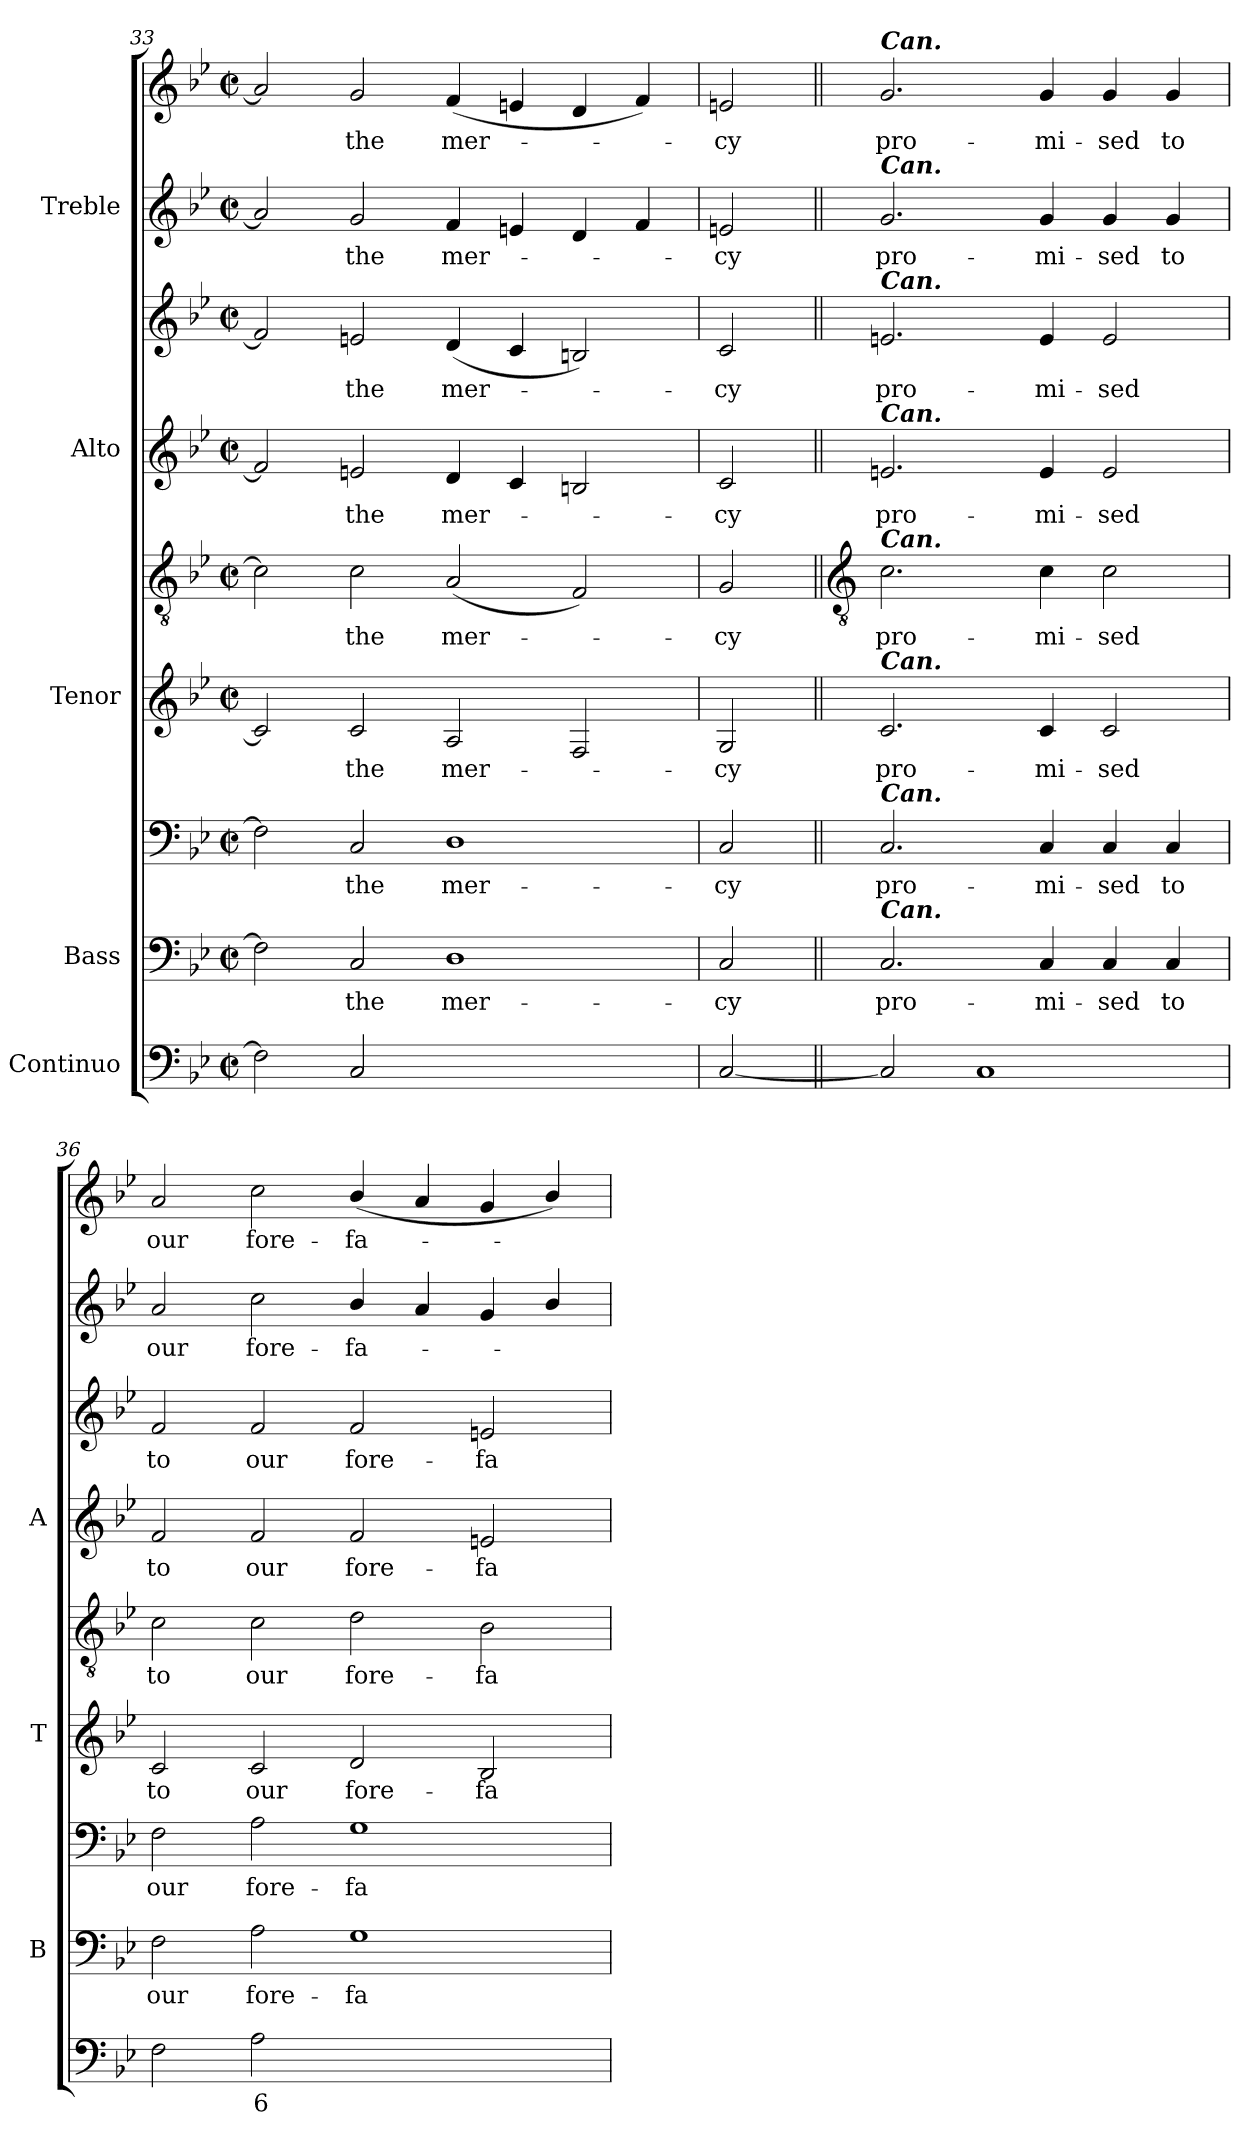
**kern	**text	**kern	**text	**kern	**text	**kern	**text	**kern	**text	**kern	**text	**kern	**text	**kern	**text	**kern	**text
*part5	*part5	*part4	*part4	*part4	*part4	*part3	*part3	*part3	*part3	*part2	*part2	*part2	*part2	*part1	*part1	*part1	*part1
*staff9	*staff9	*staff8	*staff8	*staff7	*staff7	*staff6	*staff6	*staff5	*staff5	*staff4	*staff4	*staff3	*staff3	*staff2	*staff2	*staff1	*staff1
*I"Continuo	*	*I"Bass	*	*	*	*I"Tenor	*	*	*	*I"Alto	*	*	*	*I"Treble	*	*	*
*	*	*I'B	*	*	*	*I'T	*	*	*	*I'A	*	*	*	*	*	*	*
*clefF4	*	*	*	*clefF4	*	*	*	*clefGv2	*	*	*	*clefG2	*	*	*	*clefG2	*
*k[b-e-]	*	*k[b-e-]	*	*k[b-e-]	*	*k[b-e-]	*	*k[b-e-]	*	*k[b-e-]	*	*k[b-e-]	*	*k[b-e-]	*	*k[b-e-]	*
*B-:	*	*B-:	*	*B-:	*	*B-:	*	*B-:	*	*B-:	*	*B-:	*	*B-:	*	*B-:	*
*M4/2	*	*M4/2	*	*M4/2	*	*M4/2	*	*M4/2	*	*M4/2	*	*M4/2	*	*M4/2	*	*M4/2	*
*met(c|)	*	*met(c|)	*	*met(c|)	*	*met(c|)	*	*met(c|)	*	*met(c|)	*	*met(c|)	*	*met(c|)	*	*met(c|)	*
=33	=33	=33	=33	=33	=33	=33	=33	=33	=33	=33	=33	=33	=33	=33	=33	=33	=33
2F]	.	2F]	.	2F]	.	2c]	.	2c]	.	2f]	.	2f]	.	2a]	.	2a]	.
!	!	!	!LO:LY:b	!	!LO:LY:b	!	!LO:LY:b	!	!LO:LY:b	!	!LO:LY:b	!	!LO:LY:b	!	!LO:LY:b	!	!LO:LY:b
2C	.	2C	the	2C	the	2c	the	2c	the	2en	the	2en	the	2g	the	2g	the
!	!LO:LY:b	!	!LO:LY:b	!	!LO:LY:b	!	!LO:LY:b	!	!LO:LY:b	!	!LO:LY:b	!	!LO:LY:b	!	!LO:LY:b	!	!LO:LY:b
[2Dyy	5	1D	mer-	1D	mer-	2A	mer-	(<2A	mer-	4d	mer-	(<4d	mer-	4f	mer-	(<4f	mer-
.	.	.	.	.	.	.	.	.	.	4c	.	4c	.	4en	.	4en	.
!	!LO:LY:b	!	!	!	!	!	!	!	!	!	!	!	!	!	!	!	!
2Dyy]	6	.	.	.	.	2F	.	2F)	.	2Bn	.	2Bn)	.	4d	.	4d	.
.	.	.	.	.	.	.	.	.	.	.	.	.	.	4f	.	4f)	.
=34	=34	=34	=34	=34	=34	=34	=34	=34	=34	=34	=34	=34	=34	=34	=34	=34	=34
!	!	!	!LO:LY:b	!	!LO:LY:b	!	!LO:LY:b	!	!LO:LY:b	!	!LO:LY:b	!	!LO:LY:b	!	!LO:LY:b	!	!LO:LY:b
[2C	.	2C	-cy	2C	-cy	2G	cy	2G	cy	2c	cy	2c	cy	2en	cy	2en	cy
!!LO:LB:g=z
=35||	=35||	=35||	=35||	=35||	=35||	=35||	=35||	=35||	=35||	=35||	=35||	=35||	=35||	=35||	=35||	=35||	=35||
*	*	*	*	*	*	*	*	*clefGv2	*	*	*	*	*	*	*	*	*
!	!	!	!	!	!	!	!	!	!	!	!	!	!	!	!	!LO:TX:a:Bi:t=Can.	!
!	!	!	!	!	!	!	!	!	!	!	!	!	!	!LO:TX:a:Bi:t=Can.	!	!	!
!	!	!	!	!	!	!	!	!	!	!	!	!LO:TX:a:Bi:t=Can.	!	!	!	!	!
!	!	!	!	!	!	!	!	!	!	!LO:TX:a:Bi:t=Can.	!	!	!	!	!	!	!
!	!	!	!	!	!	!	!	!LO:TX:a:Bi:t=Can.	!	!	!	!	!	!	!	!	!
!	!	!	!	!	!	!LO:TX:a:Bi:t=Can.	!	!	!	!	!	!	!	!	!	!	!
!	!	!	!	!LO:TX:a:Bi:t=Can.	!	!	!	!	!	!	!	!	!	!	!	!	!
!	!	!LO:TX:a:Bi:t=Can.	!	!	!	!	!	!	!	!	!	!	!	!	!	!	!
!	!	!	!LO:LY:b	!	!LO:LY:b	!	!LO:LY:b	!	!LO:LY:b	!	!LO:LY:b	!	!LO:LY:b	!	!LO:LY:b	!	!LO:LY:b
2C]	.	2.C	pro-	2.C	pro-	2.c	pro-	2.c	pro-	2.en	pro-	2.en	pro-	2.g	pro-	2.g	pro-
1C	.	.	.	.	.	.	.	.	.	.	.	.	.	.	.	.	.
!	!	!	!LO:LY:b	!	!LO:LY:b	!	!LO:LY:b	!	!LO:LY:b	!	!LO:LY:b	!	!LO:LY:b	!	!LO:LY:b	!	!LO:LY:b
.	.	4C	-mi-	4C	-mi-	4c	-mi-	4c	-mi-	4e	-mi-	4e	-mi-	4g	-mi-	4g	-mi-
!	!	!	!LO:LY:b	!	!LO:LY:b	!	!LO:LY:b	!	!LO:LY:b	!	!LO:LY:b	!	!LO:LY:b	!	!LO:LY:b	!	!LO:LY:b
.	.	4C	-sed	4C	-sed	2c	-sed	2c	-sed	2e	-sed	2e	-sed	4g	-sed	4g	-sed
!	!	!	!LO:LY:b	!	!LO:LY:b	!	!	!	!	!	!	!	!	!	!LO:LY:b	!	!LO:LY:b
.	.	4C	to	4C	to	.	.	.	.	.	.	.	.	4g	to	4g	to
=36	=36	=36	=36	=36	=36	=36	=36	=36	=36	=36	=36	=36	=36	=36	=36	=36	=36
!	!	!	!LO:LY:b	!	!LO:LY:b	!	!LO:LY:b	!	!LO:LY:b	!	!LO:LY:b	!	!LO:LY:b	!	!LO:LY:b	!	!LO:LY:b
2F	.	2F	our	2F	our	2c	to	2c	to	2f	to	2f	to	2a	our	2a	our
!	!LO:LY:b	!	!LO:LY:b	!	!LO:LY:b	!	!LO:LY:b	!	!LO:LY:b	!	!LO:LY:b	!	!LO:LY:b	!	!LO:LY:b	!	!LO:LY:b
2A	6	2A	fore-	2A	fore-	2c	our	2c	our	2f	our	2f	our	2cc	fore-	2cc	fore-
!	!LO:LY:b	!	!LO:LY:b	!	!LO:LY:b	!	!LO:LY:b	!	!LO:LY:b	!	!LO:LY:b	!	!LO:LY:b	!	!LO:LY:b	!	!LO:LY:b
[2Gyy	7	1G	-fa-	1G	-fa-	2d	fore-	2d	fore-	2f	fore-	2f	fore-	4b-/	-fa-	(<4b-/	-fa-
.	.	.	.	.	.	.	.	.	.	.	.	.	.	4a	.	4a	.
!	!LO:LY:b	!	!	!	!	!	!LO:LY:b	!	!LO:LY:b	!	!LO:LY:b	!	!LO:LY:b	!	!	!	!
2Gyy]	6	.	.	.	.	2B-	-fa-	2B-	-fa-	2en	-fa-	2en	-fa-	4g	.	4g	.
.	.	.	.	.	.	.	.	.	.	.	.	.	.	4b-/	.	4b-/)	.
=	=	=	=	=	=	=	=	=	=	=	=	=	=	=	=	=	=
*-	*-	*-	*-	*-	*-	*-	*-	*-	*-	*-	*-	*-	*-	*-	*-	*-	*-
